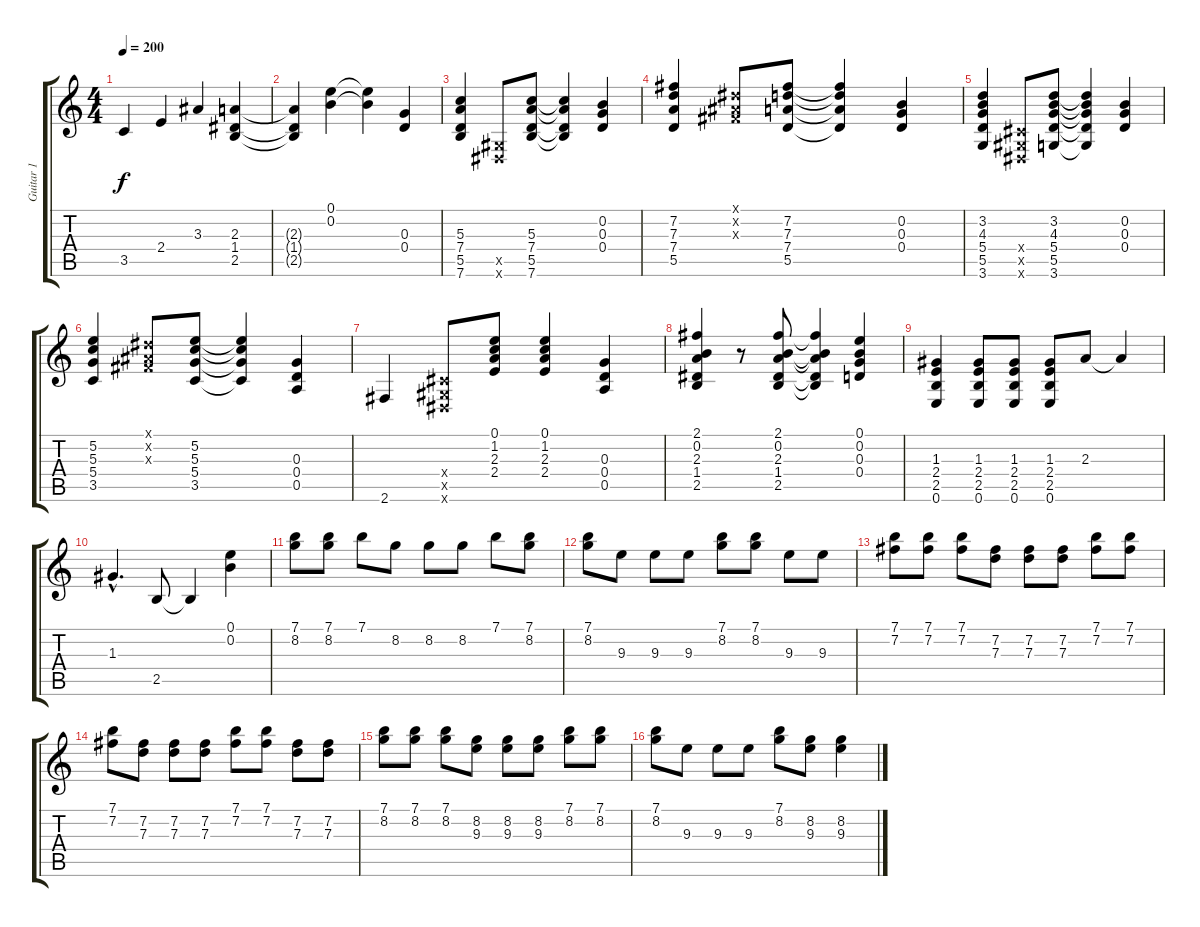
\track ("Guitar 1" "Guitar 1") {instrument distortionguitar}
\staff {score tabs}
\tuning (E4 B3 G3 D3 A2 E2) {hide}
\ts (4 4)
\tempo 200
\clef g2
\ks c
3.5.4{dy f} 2.4.4 3.3.4 (2.3 1.4 2.5).4 |
(2.3{t} 1.4{t} 2.5{t}).4 (0.1 0.2).4 (0.1{t} 0.2{t}).4 (0.3 0.4).4 |
(5.3 7.4 5.5 7.6).4 (-1.5{x} -1.6{x}).8 (5.3 7.4 5.5 7.6).8 (5.3{t} 7.4{t} 5.5{t} 7.6{t}).4 (0.2 0.3 0.4).4 |
(7.2 7.3 7.4 5.5).4 (-1.1{x} -1.2{x} -1.3{x}).8 (7.2 7.3 7.4 5.5).8 (7.2{t} 7.3{t} 7.4{t} 5.5{t}).4 (0.2 0.3 0.4).4 |
(3.2 4.3 5.4 5.5 3.6).4 (-1.4{x} -1.5{x} -1.6{x}).8 (3.2 4.3 5.4 5.5 3.6).8 (3.2{t} 4.3{t} 5.4{t} 5.5{t} 3.6{t}).4 (0.2 0.3 0.4).4 |
(5.2 5.3 5.4 3.5).4 (-1.1{x} -1.2{x} -1.3{x}).8 (5.2 5.3 5.4 3.5).8 (5.2{t} 5.3{t} 5.4{t} 3.5{t}).4 (0.3 0.4 0.5).4 |
2.6.4 (-1.4{x} -1.5{x} -1.6{x}).8 (0.1 1.2 2.3 2.4).8 (0.1 1.2 2.3 2.4).4 (0.3 0.4 0.5).4 |
(2.1 0.2 2.3 1.4 2.5).4 r.8 (2.1 0.2 2.3 1.4 2.5).8 (2.1{t} 0.2{t} 2.3{t} 1.4{t} 2.5{t}).4 (0.1 0.2 0.3 0.4).4 |
(1.3 2.4 2.5 0.6).4 (1.3 2.4 2.5 0.6).8 (1.3 2.4 2.5 0.6).8 (1.3 2.4 2.5 0.6).8 2.3.8 2.3{t}.4 |
1.3{hac}.4{d} 2.5.8 2.5{t}.4 (0.1 0.2).4 |
(7.1 8.2).8 (7.1 8.2).8 7.1.8 8.2.8 8.2.8 8.2.8 7.1.8 (7.1 8.2).8 |
(7.1 8.2).8 9.3.8 9.3.8 9.3.8 (7.1 8.2).8 (7.1 8.2).8 9.3.8 9.3.8 |
(7.1 7.2).8 (7.1 7.2).8 (7.1 7.2).8 (7.2 7.3).8 (7.2 7.3).8 (7.2 7.3).8 (7.1 7.2).8 (7.1 7.2).8 |
(7.1 7.2).8 (7.2 7.3).8 (7.2 7.3).8 (7.2 7.3).8 (7.1 7.2).8 (7.1 7.2).8 (7.2 7.3).8 (7.2 7.3).8 |
(7.1 8.2).8 (7.1 8.2).8 (7.1 8.2).8 (8.2 9.3).8 (8.2 9.3).8 (8.2 9.3).8 (7.1 8.2).8 (7.1 8.2).8 |
(7.1 8.2).8 9.3.8 9.3.8 9.3.8 (7.1 8.2).8 (8.2 9.3).8 (8.2 9.3).4
